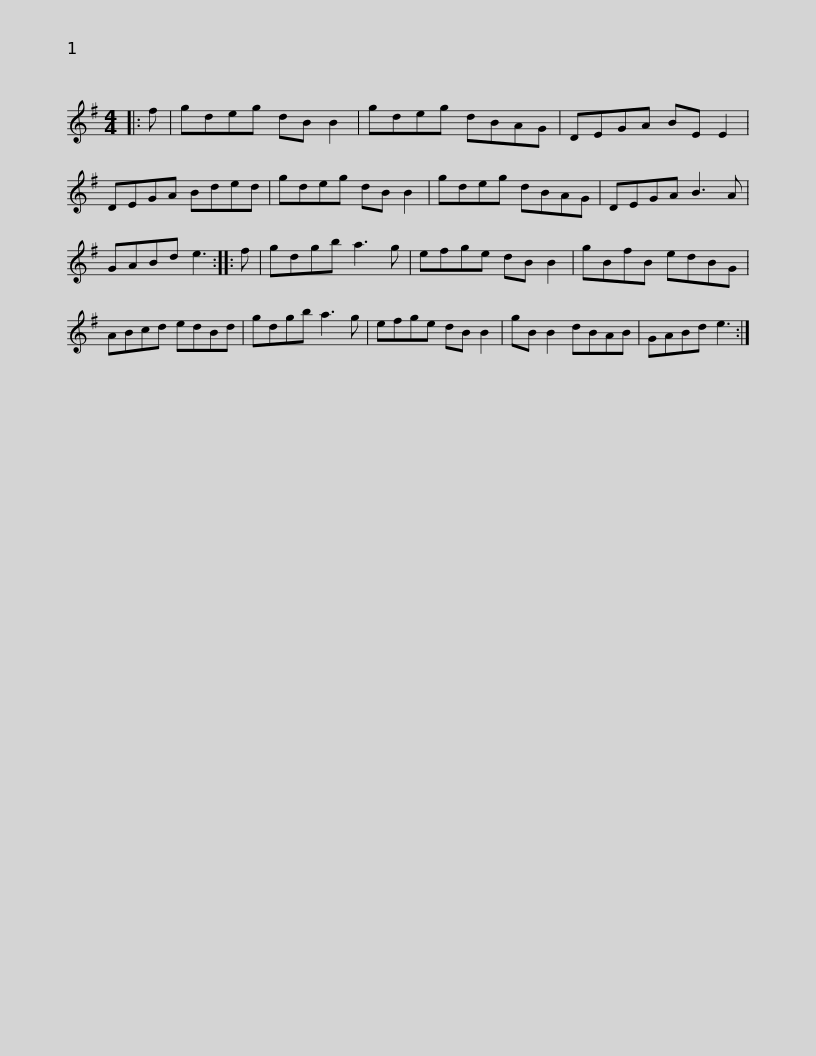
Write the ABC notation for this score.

X:1
L:1/8
M:4/4
I:linebreak $
K:G
V:1 treble
V:1
|: f | gdeg dB B2 | gdeg dBAG | DEGA BE E2 | DEGA Bded | %5
 gdeg dB B2 |$ gdeg dBAG | DEGA B3 A | GABd e3 :: f | %10
 gdgb a3 g | efge dB B2 | gBfB edBG |$ ABcd edBd | gdgb a3 g | %15
 efge dB B2 | gB B2 dBAB | GABd e3 :| %18
